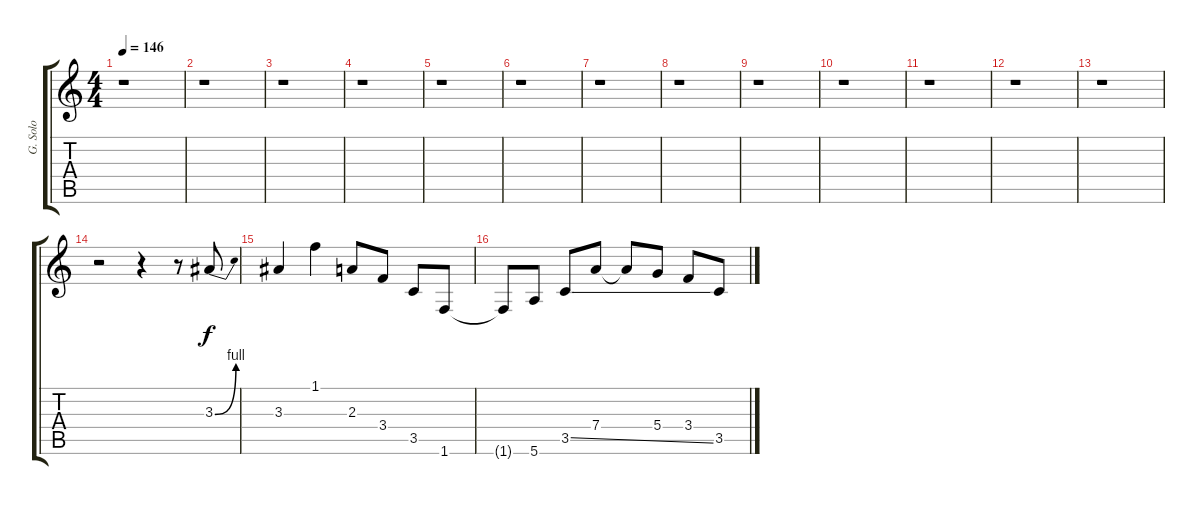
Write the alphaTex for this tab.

\track ("G. Solo" "G. Solo") {instrument distortionguitar}
\staff {score tabs}
\tuning (E4 B3 G3 D3 A2 E2) {hide}
\ts (4 4)
\tempo 146
\clef g2
\ks c
r.1{dy mp} |
r.1 |
r.1 |
r.1 |
r.1 |
r.1 |
r.1 |
r.1 |
r.1 |
r.1 |
r.1 |
r.1 |
r.1 |
r.2 r.4 r.8 3.3{be (bend 0 0 60 4)}.8{dy f} |
3.3.4 1.1.4 2.3.8 3.4.8 3.5.8 1.6.8 |
1.6{t}.8 5.6.8 3.5{ss}.8 7.4.8 7.4{t}.8 5.4.8 3.4.8 3.5.8
